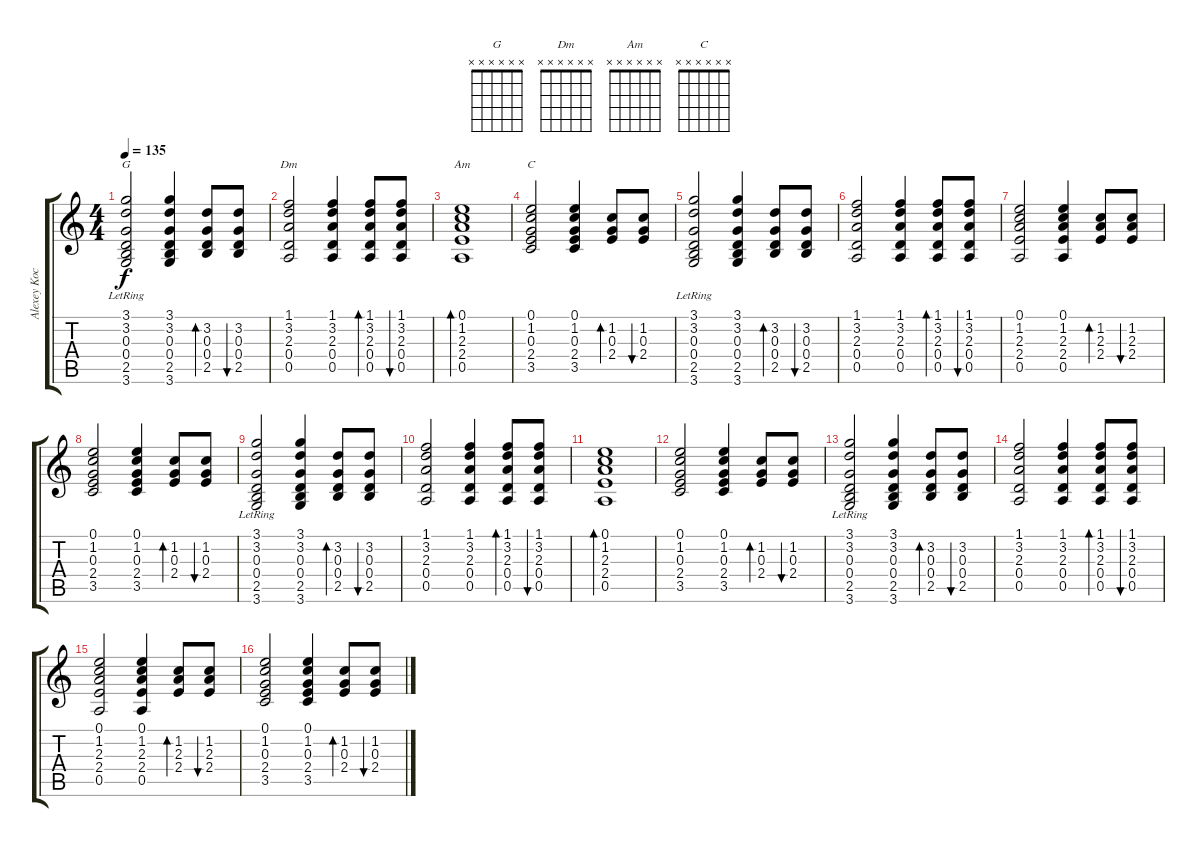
\track ("Alexey Kochergin" "Alexey Koc") {instrument acousticguitarnylon}
\staff {score tabs}
\tuning (E4 B3 G3 D3 A2 E2) {hide}
\chord ("G" x x x x x x)
\chord ("Dm" x x x x x x)
\chord ("Am" x x x x x x)
\chord ("C" x x x x x x)
\ts (4 4)
\tempo 135
\clef g2
\ks c
(3.1 3.2 0.3 0.4 2.5 3.6{lr}).2{ch "G" dy f} (3.1 3.2 0.3 0.4 2.5 3.6).4 (3.2 0.3 0.4 2.5).8{bd 60} (3.2 0.3 0.4 2.5).8{bu 60} |
(1.1 3.2 2.3 0.4 0.5).2{ch "Dm"} (1.1 3.2 2.3 0.4 0.5).4 (1.1 3.2 2.3 0.4 0.5).8{bd 60} (1.1 3.2 2.3 0.4 0.5).8{bu 60} |
(0.1 1.2 2.3 2.4 0.5).1{bd 60 ch "Am"} |
(0.1 1.2 0.3 2.4 3.5).2{ch "C"} (0.1 1.2 0.3 2.4 3.5).4 (1.2 0.3 2.4).8{bd 60} (1.2 0.3 2.4).8{bu 60} |
(3.1 3.2 0.3 0.4 2.5 3.6{lr}).2 (3.1 3.2 0.3 0.4 2.5 3.6).4 (3.2 0.3 0.4 2.5).8{bd 60} (3.2 0.3 0.4 2.5).8{bu 60} |
(1.1 3.2 2.3 0.4 0.5).2 (1.1 3.2 2.3 0.4 0.5).4 (1.1 3.2 2.3 0.4 0.5).8{bd 60} (1.1 3.2 2.3 0.4 0.5).8{bu 60} |
(0.1 1.2 2.3 2.4 0.5).2 (0.1 1.2 2.3 2.4 0.5).4 (1.2 2.3 2.4).8{bd 60} (1.2 2.3 2.4).8{bu 60} |
(0.1 1.2 0.3 2.4 3.5).2 (0.1 1.2 0.3 2.4 3.5).4 (1.2 0.3 2.4).8{bd 60} (1.2 0.3 2.4).8{bu 60} |
(3.1 3.2 0.3 0.4 2.5 3.6{lr}).2 (3.1 3.2 0.3 0.4 2.5 3.6).4 (3.2 0.3 0.4 2.5).8{bd 60} (3.2 0.3 0.4 2.5).8{bu 60} |
(1.1 3.2 2.3 0.4 0.5).2{volume 11} (1.1 3.2 2.3 0.4 0.5).4 (1.1 3.2 2.3 0.4 0.5).8{bd 60} (1.1 3.2 2.3 0.4 0.5).8{bu 60} |
(0.1 1.2 2.3 2.4 0.5).1{bd 60} |
(0.1 1.2 0.3 2.4 3.5).2{volume 9} (0.1 1.2 0.3 2.4 3.5).4 (1.2 0.3 2.4).8{bd 60} (1.2 0.3 2.4).8{bu 60} |
(3.1 3.2 0.3 0.4 2.5 3.6{lr}).2{volume 7} (3.1 3.2 0.3 0.4 2.5 3.6).4 (3.2 0.3 0.4 2.5).8{bd 60} (3.2 0.3 0.4 2.5).8{bu 60} |
(1.1 3.2 2.3 0.4 0.5).2 (1.1 3.2 2.3 0.4 0.5).4 (1.1 3.2 2.3 0.4 0.5).8{bd 60} (1.1 3.2 2.3 0.4 0.5).8{bu 60} |
(0.1 1.2 2.3 2.4 0.5).2 (0.1 1.2 2.3 2.4 0.5).4 (1.2 2.3 2.4).8{bd 60} (1.2 2.3 2.4).8{bu 60} |
(0.1 1.2 0.3 2.4 3.5).2{volume 5} (0.1 1.2 0.3 2.4 3.5).4 (1.2 0.3 2.4).8{bd 60} (1.2 0.3 2.4).8{bu 60}
